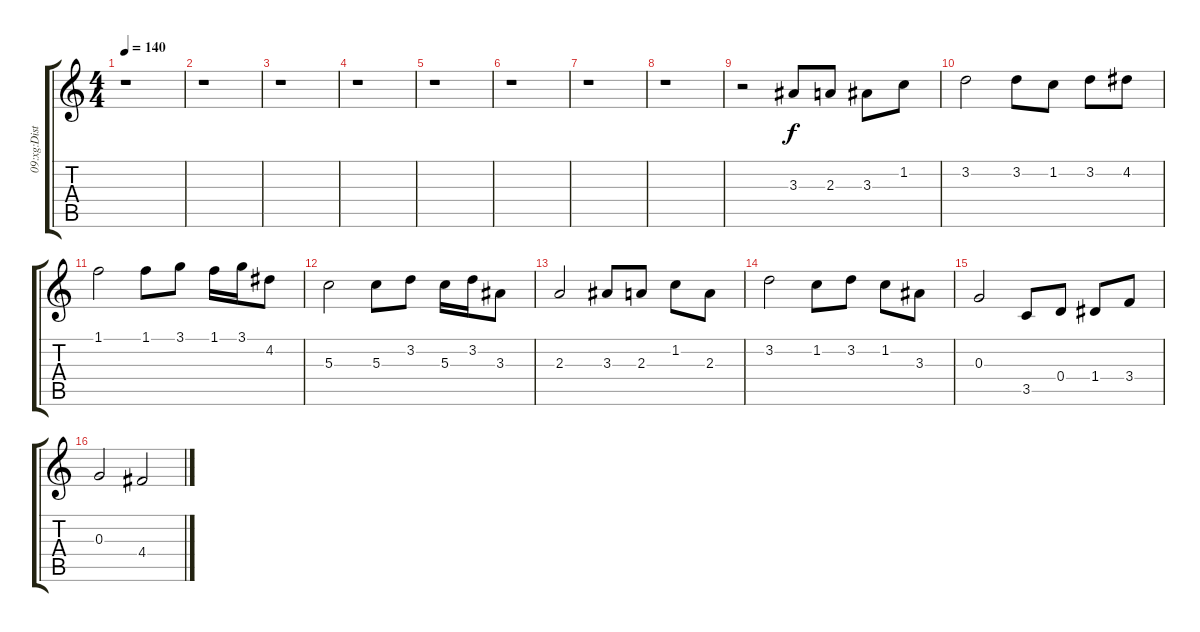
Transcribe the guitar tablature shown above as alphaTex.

\track ("09:xg:Distortion Guitar " "09:xg:Dist") {instrument acousticguitarnylon}
\staff {score tabs}
\tuning (E4 B3 G3 D3 A2 E2) {hide}
\ts (4 4)
\tempo 140
\clef g2
\ks c
r.1{dy f} |
r.1 |
r.1 |
r.1 |
r.1 |
r.1 |
r.1 |
r.1 |
r.2 3.3.8 2.3.8 3.3.8 1.2.8 |
3.2.2 3.2.8 1.2.8 3.2.8 4.2.8 |
1.1.2 1.1.8 3.1.8 1.1.16 3.1.16 4.2.8 |
5.3.2 5.3.8 3.2.8 5.3.16 3.2.16 3.3.8 |
2.3.2 3.3.8 2.3.8 1.2.8 2.3.8 |
3.2.2 1.2.8 3.2.8 1.2.8 3.3.8 |
0.3.2 3.5.8 0.4.8 1.4.8 3.4.8 |
0.3.2 4.4.2
